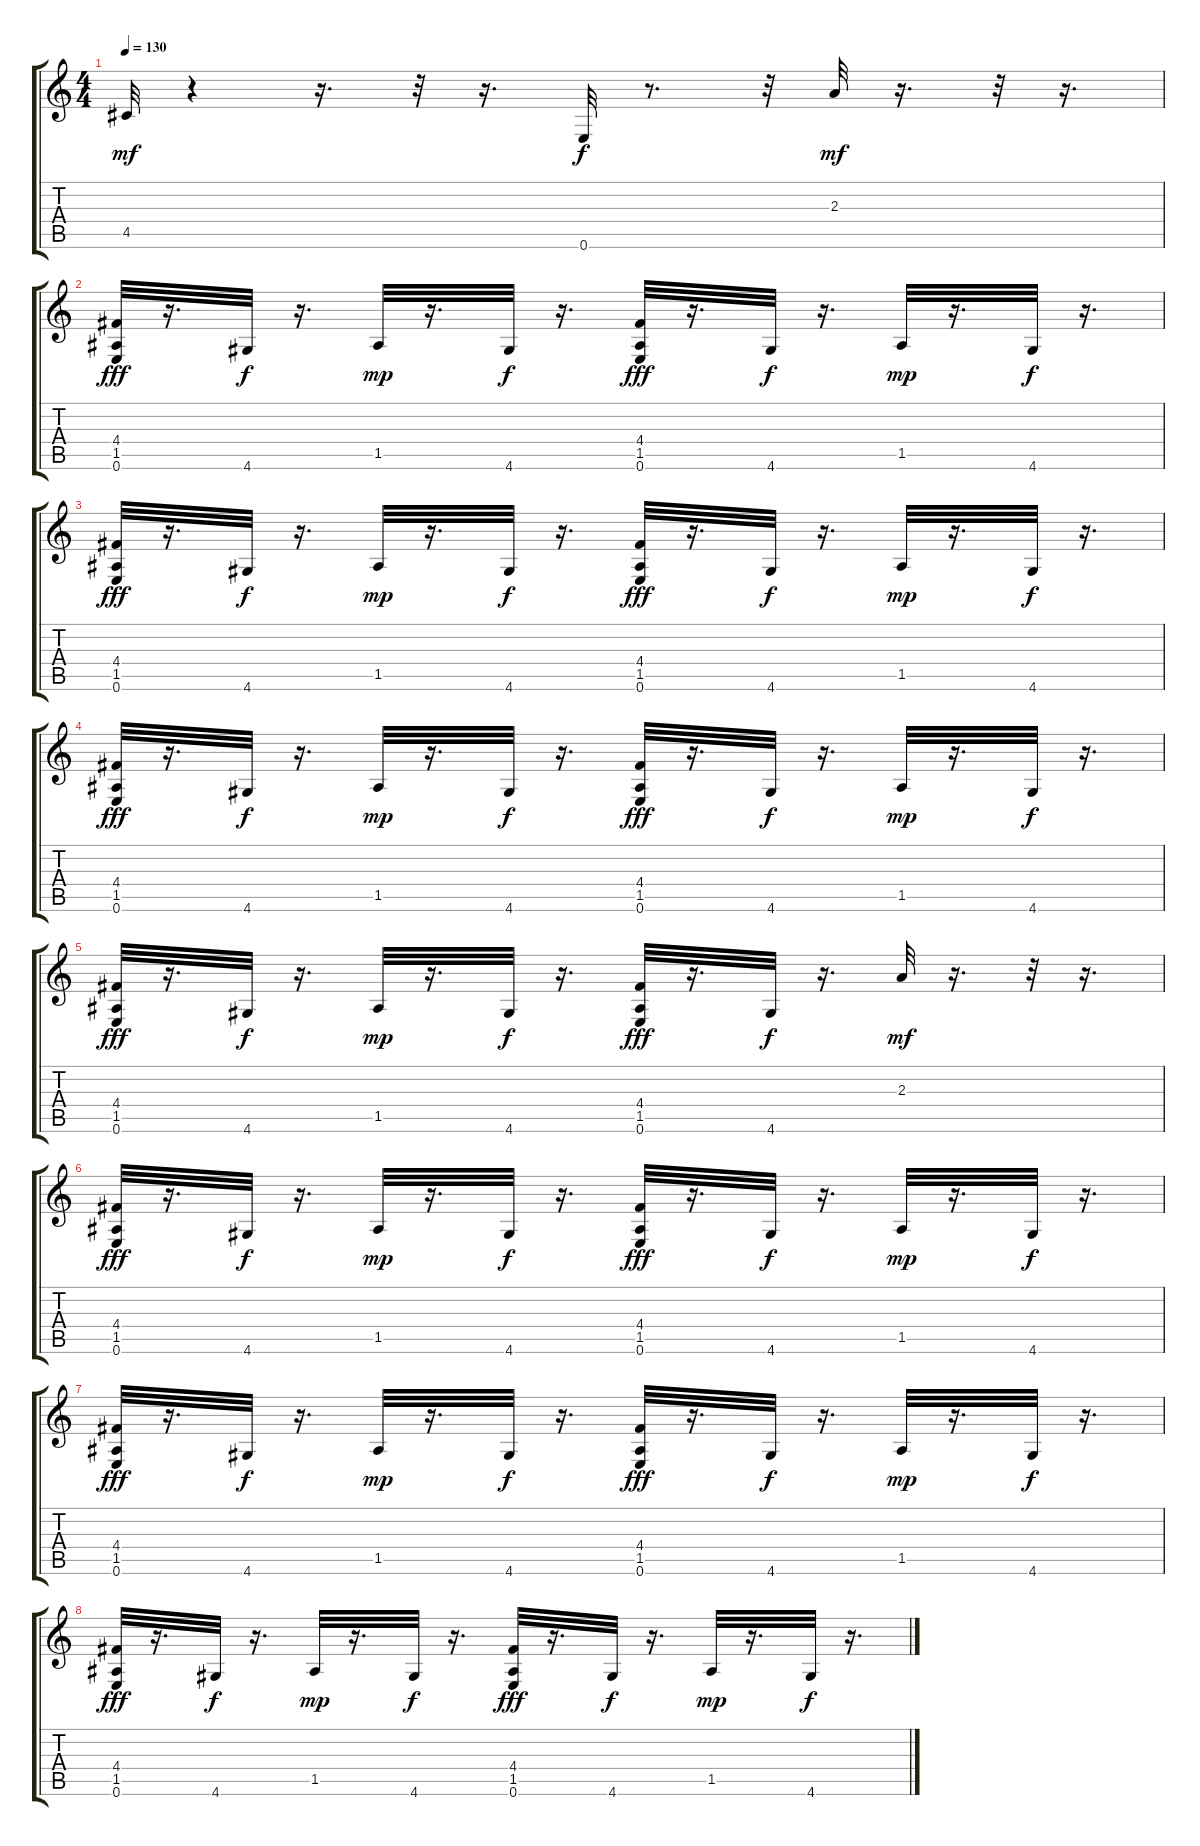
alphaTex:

\track "" {instrument acousticguitarnylon}
\staff {score tabs}
\tuning (E4 B3 G3 D3 A2 E2) {hide}
\ts (4 4)
\tempo 130
\clef g2
\ks c
4.5.32{dy mf} r.4 r.16{d} r.32 r.16{d} 0.6.32{dy f} r.8{d} r.32 2.3.32{dy mf} r.16{d} r.32 r.16{d} |
(4.4 1.5 0.6).32{dy fff} r.16{d} 4.6.32{dy f} r.16{d} 1.5.32{dy mp} r.16{d} 4.6.32{dy f} r.16{d} (4.4 1.5 0.6).32{dy fff} r.16{d} 4.6.32{dy f} r.16{d} 1.5.32{dy mp} r.16{d} 4.6.32{dy f} r.16{d} |
(4.4 1.5 0.6).32{dy fff} r.16{d} 4.6.32{dy f} r.16{d} 1.5.32{dy mp} r.16{d} 4.6.32{dy f} r.16{d} (4.4 1.5 0.6).32{dy fff} r.16{d} 4.6.32{dy f} r.16{d} 1.5.32{dy mp} r.16{d} 4.6.32{dy f} r.16{d} |
(4.4 1.5 0.6).32{dy fff} r.16{d} 4.6.32{dy f} r.16{d} 1.5.32{dy mp} r.16{d} 4.6.32{dy f} r.16{d} (4.4 1.5 0.6).32{dy fff} r.16{d} 4.6.32{dy f} r.16{d} 1.5.32{dy mp} r.16{d} 4.6.32{dy f} r.16{d} |
(4.4 1.5 0.6).32{dy fff} r.16{d} 4.6.32{dy f} r.16{d} 1.5.32{dy mp} r.16{d} 4.6.32{dy f} r.16{d} (4.4 1.5 0.6).32{dy fff} r.16{d} 4.6.32{dy f} r.16{d} 2.3.32{dy mf} r.16{d} r.32 r.16{d} |
(4.4 1.5 0.6).32{dy fff} r.16{d} 4.6.32{dy f} r.16{d} 1.5.32{dy mp} r.16{d} 4.6.32{dy f} r.16{d} (4.4 1.5 0.6).32{dy fff} r.16{d} 4.6.32{dy f} r.16{d} 1.5.32{dy mp} r.16{d} 4.6.32{dy f} r.16{d} |
(4.4 1.5 0.6).32{dy fff} r.16{d} 4.6.32{dy f} r.16{d} 1.5.32{dy mp} r.16{d} 4.6.32{dy f} r.16{d} (4.4 1.5 0.6).32{dy fff} r.16{d} 4.6.32{dy f} r.16{d} 1.5.32{dy mp} r.16{d} 4.6.32{dy f} r.16{d} |
(4.4 1.5 0.6).32{dy fff} r.16{d} 4.6.32{dy f} r.16{d} 1.5.32{dy mp} r.16{d} 4.6.32{dy f} r.16{d} (4.4 1.5 0.6).32{dy fff} r.16{d} 4.6.32{dy f} r.16{d} 1.5.32{dy mp} r.16{d} 4.6.32{dy f} r.16{d}
